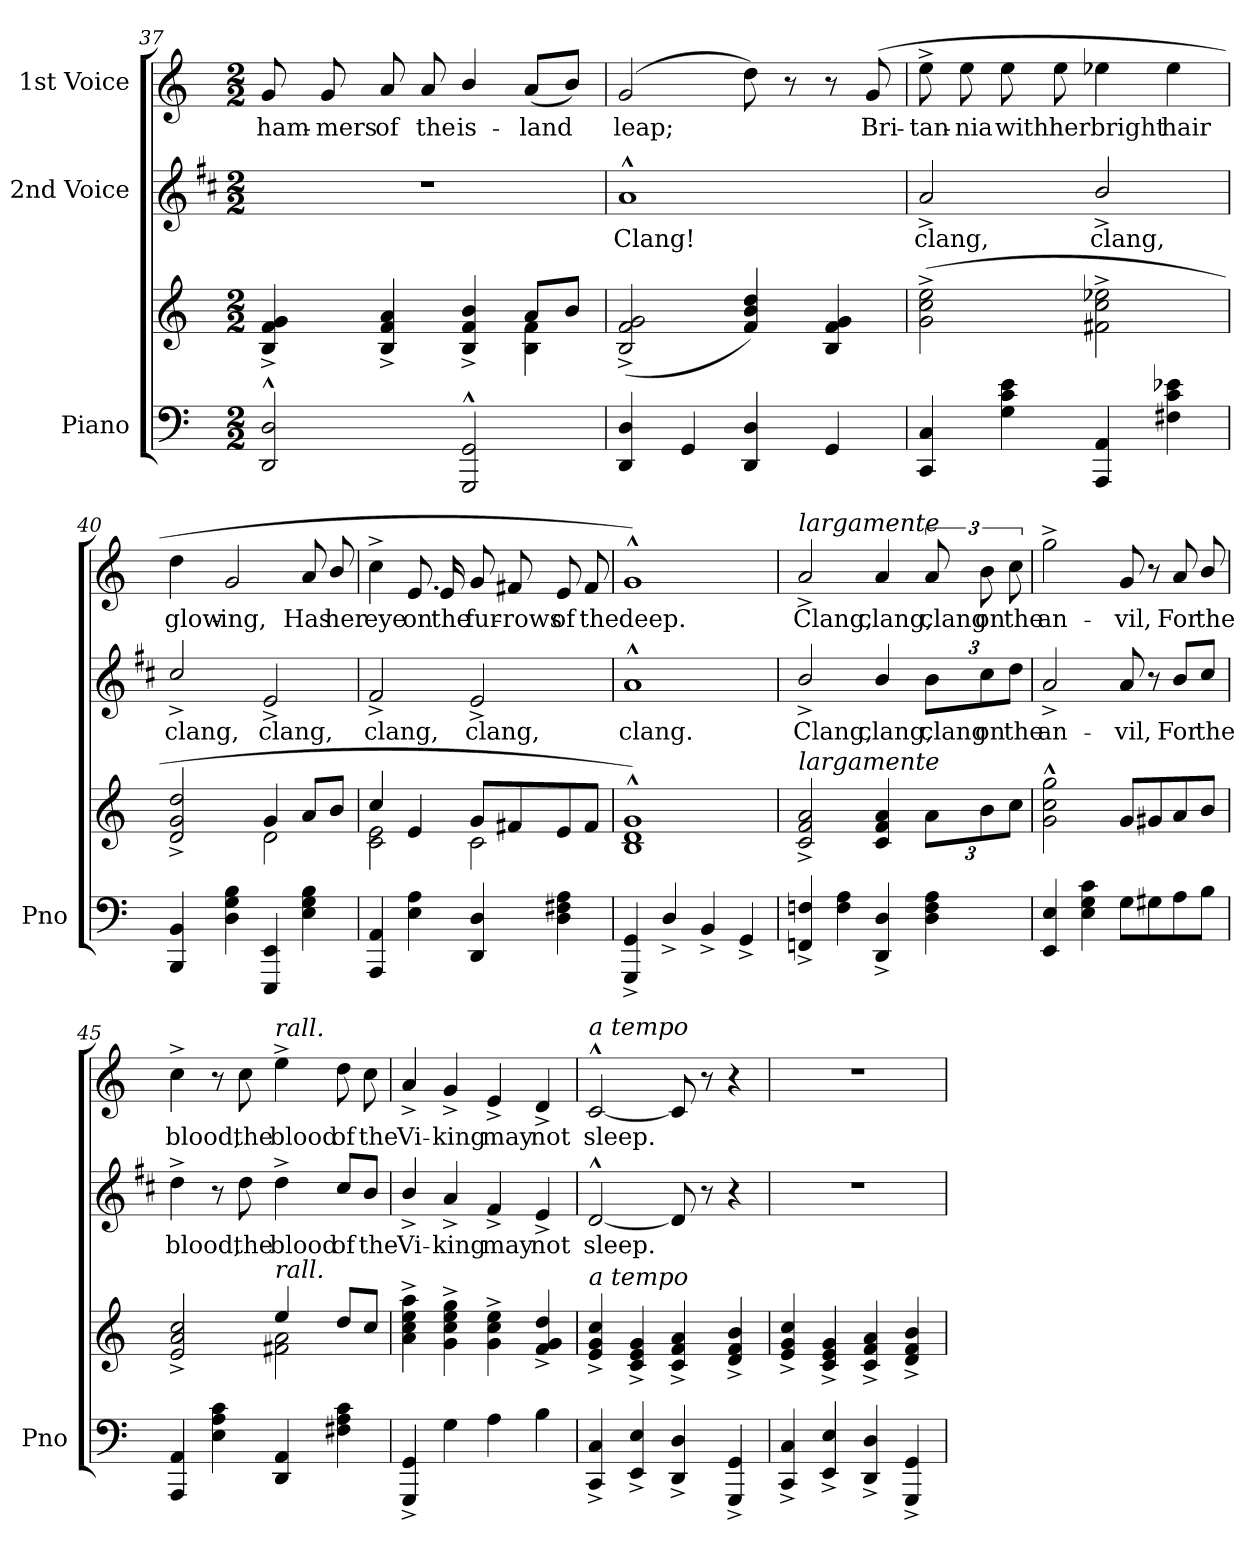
**kern	**kern	**kern	**text	**kern	**text
*part3	*part3	*part2	*part2	*part1	*part1
*staff4	*staff3	*staff2	*staff2	*staff1	*staff1
*I"Piano	*	*I"2nd Voice	*	*I"1st Voice	*
*I'Pno	*	*	*	*	*
*clefF4	*clefG2	*clefG2	*	*clefG2	*
*	*	*ITrd1c2	*	*	*
*k[]	*k[]	*k[]	*	*k[]	*
*M2/2	*M2/2	*M2/2	*	*M2/2	*
=37	=37	=37	=37	=37	=37
*	*^	*	*	*	*
2DD/^^ 2D/^^	4B/^> 4f/^> 4g/^>	2.ryy	1r	.	8g/	ham-
.	.	.	.	.	8g/	-mers
.	4B/^> 4f/^> 4a/^>	.	.	.	8a/	of
.	.	.	.	.	8a/	the
2GGG/^^ 2GG/^^	4B/^> 4f/^> 4b/^>	.	.	.	4b/	is-
.	8a/L	4B\ 4f\	.	.	(8a/L	-land
.	8b/J	.	.	.	8b/J)	.
*	*v	*v	*	*	*	*
=38	=38	=38	=38	=38	=38
4DD/ 4D/	(>2B/^> 2f/^> 2g/^>	1g^^	Clang!	(2g/	leap;
4GG/	.	.	.	.	.
4DD/ 4D/	4f/ 4b/ 4dd/)	.	.	8dd\)	.
.	.	.	.	8r	.
4GG/	4B/ 4f/ 4g/	.	.	8r	.
.	.	.	.	(8g/	Bri-
=39	=39	=39	=39	=39	=39
4CC/ 4C/	(2g\^ 2cc\^ 2ee\^	2g^>/	clang,	8ee^\	-tan-
.	.	.	.	8ee\	-nia
4G\ 4c\ 4e\	.	.	.	8ee\	with
.	.	.	.	8ee\	her
4AAA/ 4AA/	2f#X\^ 2cc\^ 2ee-X\^	2a^>/	clang,	4ee-X\	bright
4F#X\ 4c\ 4e-X\	.	.	.	4ee-\	hair
=40	=40	=40	=40	=40	=40
*	*^	*	*	*	*
4BBB/ 4BB/	2d/^> 2g/^> 2dd/^>	2ryy	2b^>/	clang,	4dd\	glow-
4D\ 4G\ 4B\	.	.	.	.	2g/	-ing,
4EEE/ 4EE/	4g/	2d\	2d^>/	clang,	.	.
4E\ 4G\ 4B\	8a/L	.	.	.	8a/	Has
.	8b/J	.	.	.	8b/	her
=41	=41	=41	=41	=41	=41	=41
4AAA/ 4AA/	4cc/	2c\ 2e\	2e^>/	clang,	4cc^\	eye
4E\ 4A\	4e/	.	.	.	8.e/	on
.	.	.	.	.	16e/	the
4DD/ 4D/	8g/L	2c\	2d^>/	clang,	8g/	fur-
.	8f#X/	.	.	.	8f#X/	-rows
4D\ 4F#X\ 4A\	8e/	.	.	.	8e/	of
.	8f#/J	.	.	.	8f#/	the
*	*v	*v	*	*	*	*
=42	=42	=42	=42	=42	=42
4GGG/^> 4GG/^>	1B^^ 1d^^ 1g^^)	1g^^	clang.	1g^^)	deep.
4D^>/	.	.	.	.	.
4BB^>/	.	.	.	.	.
4GG^>/	.	.	.	.	.
=43	=43	=43	=43	=43	=43
!	!	!	!	!LO:TX:i:t=largamente	!
!	!LO:TX:i:t=largamente	!	!	!	!
4FFn/^> 4Fn/^>	2c/^> 2f/^> 2a/^>	2a^>/	Clang,	2a^>/	Clang,
4F\ 4A\	.	.	.	.	.
4DD/^> 4D/^>	4c/ 4f/ 4a/	4a/	clang,	4a/	clang,
4D\ 4F\ 4A\	12a\L	12a\L	clang	12a/	clang
.	12b\	12b\	on	12b\	on
.	12cc\J	12cc\J	the	12cc\	the
=44	=44	=44	=44	=44	=44
4EE/ 4E/	2g\^^ 2cc\^^ 2gg\^^	2g^>/	an-	2gg^\	an-
4E\ 4G\ 4c\	.	.	.	.	.
8G\L	8g/L	8g/	-vil,	8g/	-vil,
8G#X\	8g#X/	8r	.	8r	.
8A\	8a/	8a/L	For	8a/	For
8B\J	8b/J	8b/J	the	8b/	the
=45	=45	=45	=45	=45	=45
*	*^	*	*	*	*
4AAA/ 4AA/	2e/^> 2a/^> 2cc/^>	2ryy	4cc^\	blood,	4cc^\	blood,
4E\ 4A\ 4c\	.	.	8r	.	8r	.
.	.	.	8cc\	the	8cc\	the
!	!	!	!	!	!LO:TX:i:t=rall.	!
!	!LO:TX:i:t=rall.	!	!	!	!	!
4DD/ 4AA/	4ee/	2f#X\ 2a\	4cc^>\	blood	4ee^\	blood
4F#X\ 4A\ 4c\	8dd/L	.	8b/L	of	8dd\	of
.	8cc/J	.	8a/J	the	8cc\	the
*	*v	*v	*	*	*	*
=46	=46	=46	=46	=46	=46
4GGG/^> 4GG/^>	4a\^ 4cc\^ 4ee\^ 4aa\^	4a^>/	Vi-	4a^>/	Vi-
4G\	4g\^ 4cc\^ 4ee\^ 4gg\^	4g^>/	-king	4g^>/	-king
4A\	4g\^ 4cc\^ 4ee\^	4e^>/	may	4e^>/	may
4B\	4f/^> 4g/^> 4dd/^>	4d^>/	not	4d^>/	not
=47	=47	=47	=47	=47	=47
!	!	!	!	!LO:TX:i:t=a tempo	!
!	!LO:TX:i:t=a tempo	!	!	!	!
4CC/^> 4C/^>	4e/^> 4g/^> 4cc/^>	[2c^^/	sleep.	[2c^^/	sleep.
4EE/^> 4E/^>	4c/^> 4e/^> 4g/^>	.	.	.	.
4DD/^> 4D/^>	4c/^> 4f/^> 4a/^>	8c/]	.	8c/]	.
.	.	8r	.	8r	.
4GGG/^> 4GG/^>	4d/^> 4f/^> 4b/^>	4r	.	4r	.
=48	=48	=48	=48	=48	=48
4CC/^> 4C/^>	4e/^> 4g/^> 4cc/^>	1r	.	1r	.
4EE/^> 4E/^>	4c/^> 4e/^> 4g/^>	.	.	.	.
4DD/^> 4D/^>	4c/^> 4f/^> 4a/^>	.	.	.	.
4GGG/^> 4GG/^>	4d/^> 4f/^> 4b/^>	.	.	.	.
=	=	=	=	=	=
*-	*-	*-	*-	*-	*-
